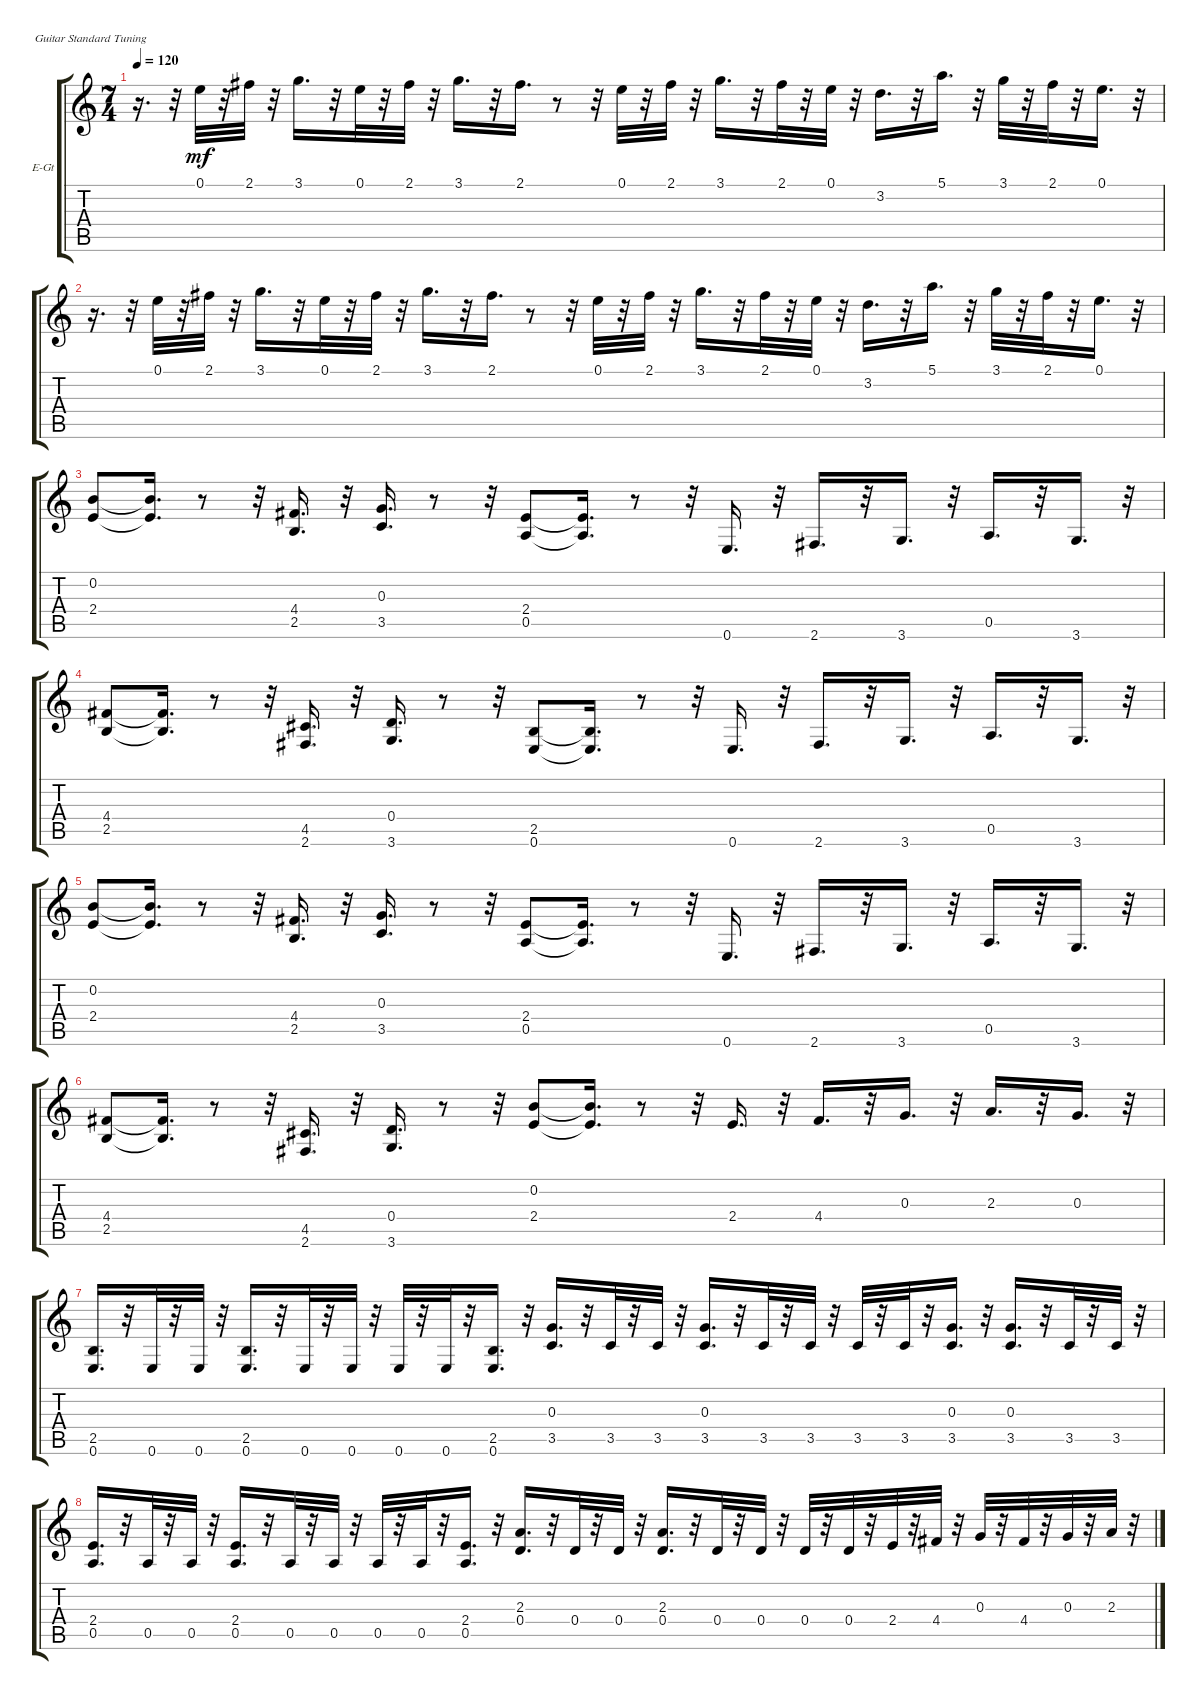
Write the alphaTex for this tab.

\bracketExtendMode groupsimilarinstruments
\firstSystemTrackNameOrientation horizontal
\otherSystemsTrackNameOrientation horizontal
\track ("" "E-Gt") {instrument electricguitarclean}
\staff {score tabs}
\tuning (E4 B3 G3 D3 A2 E2)
\ts (7 4)
\tempo 120
\clef g2
\ks c
r.16{d dy mf} r.32 0.1.32 r.32 2.1.32 r.32 3.1.16{d} r.32 0.1.32 r.32 2.1.32 r.32 3.1.16{d} r.32 2.1.16{d} r.8 r.32 0.1.32 r.32 2.1.32 r.32 3.1.16{d} r.32 2.1.32 r.32 0.1.32 r.32 3.2.16{d} r.32 5.1.16{d} r.32 3.1.32 r.32 2.1.32 r.32 0.1.16{d} r.32 |
r.16{d} r.32 0.1.32 r.32 2.1.32 r.32 3.1.16{d} r.32 0.1.32 r.32 2.1.32 r.32 3.1.16{d} r.32 2.1.16{d} r.8 r.32 0.1.32 r.32 2.1.32 r.32 3.1.16{d} r.32 2.1.32 r.32 0.1.32 r.32 3.2.16{d} r.32 5.1.16{d} r.32 3.1.32 r.32 2.1.32 r.32 0.1.16{d} r.32 |
(0.2 2.4).8 (0.2{t} 2.4{t}).16{d} r.8 r.32 (4.4 2.5).16{d} r.32 (0.3 3.5).16{d} r.8 r.32 (2.4 0.5).8 (2.4{t} 0.5{t}).16{d} r.8 r.32 0.6.16{d} r.32 2.6.16{d} r.32 3.6.16{d} r.32 0.5.16{d} r.32 3.6.16{d} r.32 |
(4.4 2.5).8 (4.4{t} 2.5{t}).16{d} r.8 r.32 (4.5 2.6).16{d} r.32 (0.4 3.6).16{d} r.8 r.32 (2.5 0.6).8 (2.5{t} 0.6{t}).16{d} r.8 r.32 0.6.16{d} r.32 2.6.16{d} r.32 3.6.16{d} r.32 0.5.16{d} r.32 3.6.16{d} r.32 |
(0.2 2.4).8 (0.2{t} 2.4{t}).16{d} r.8 r.32 (4.4 2.5).16{d} r.32 (0.3 3.5).16{d} r.8 r.32 (2.4 0.5).8 (2.4{t} 0.5{t}).16{d} r.8 r.32 0.6.16{d} r.32 2.6.16{d} r.32 3.6.16{d} r.32 0.5.16{d} r.32 3.6.16{d} r.32 |
(4.4 2.5).8 (4.4{t} 2.5{t}).16{d} r.8 r.32 (4.5 2.6).16{d} r.32 (0.4 3.6).16{d} r.8 r.32 (0.2 2.4).8 (0.2{t} 2.4{t}).16{d} r.8 r.32 2.4.16{d} r.32 4.4.16{d} r.32 0.3.16{d} r.32 2.3.16{d} r.32 0.3.16{d} r.32 |
(2.5 0.6).16{d} r.32 0.6.32 r.32 0.6.32 r.32 (2.5 0.6).16{d} r.32 0.6.32 r.32 0.6.32 r.32 0.6.32 r.32 0.6.32 r.32 (2.5 0.6).16{d} r.32 (0.3 3.5).16{d} r.32 3.5.32 r.32 3.5.32 r.32 (0.3 3.5).16{d} r.32 3.5.32 r.32 3.5.32 r.32 3.5.32 r.32 3.5.32 r.32 (0.3 3.5).16{d} r.32 (0.3 3.5).16{d} r.32 3.5.32 r.32 3.5.32 r.32 |
(2.4 0.5).16{d} r.32 0.5.32 r.32 0.5.32 r.32 (2.4 0.5).16{d} r.32 0.5.32 r.32 0.5.32 r.32 0.5.32 r.32 0.5.32 r.32 (2.4 0.5).16{d} r.32 (2.3 0.4).16{d} r.32 0.4.32 r.32 0.4.32 r.32 (2.3 0.4).16{d} r.32 0.4.32 r.32 0.4.32 r.32 0.4.32 r.32 0.4.32 r.32 2.4.32 r.32 4.4.32 r.32 0.3.32 r.32 4.4.32 r.32 0.3.32 r.32 2.3.32 r.32
